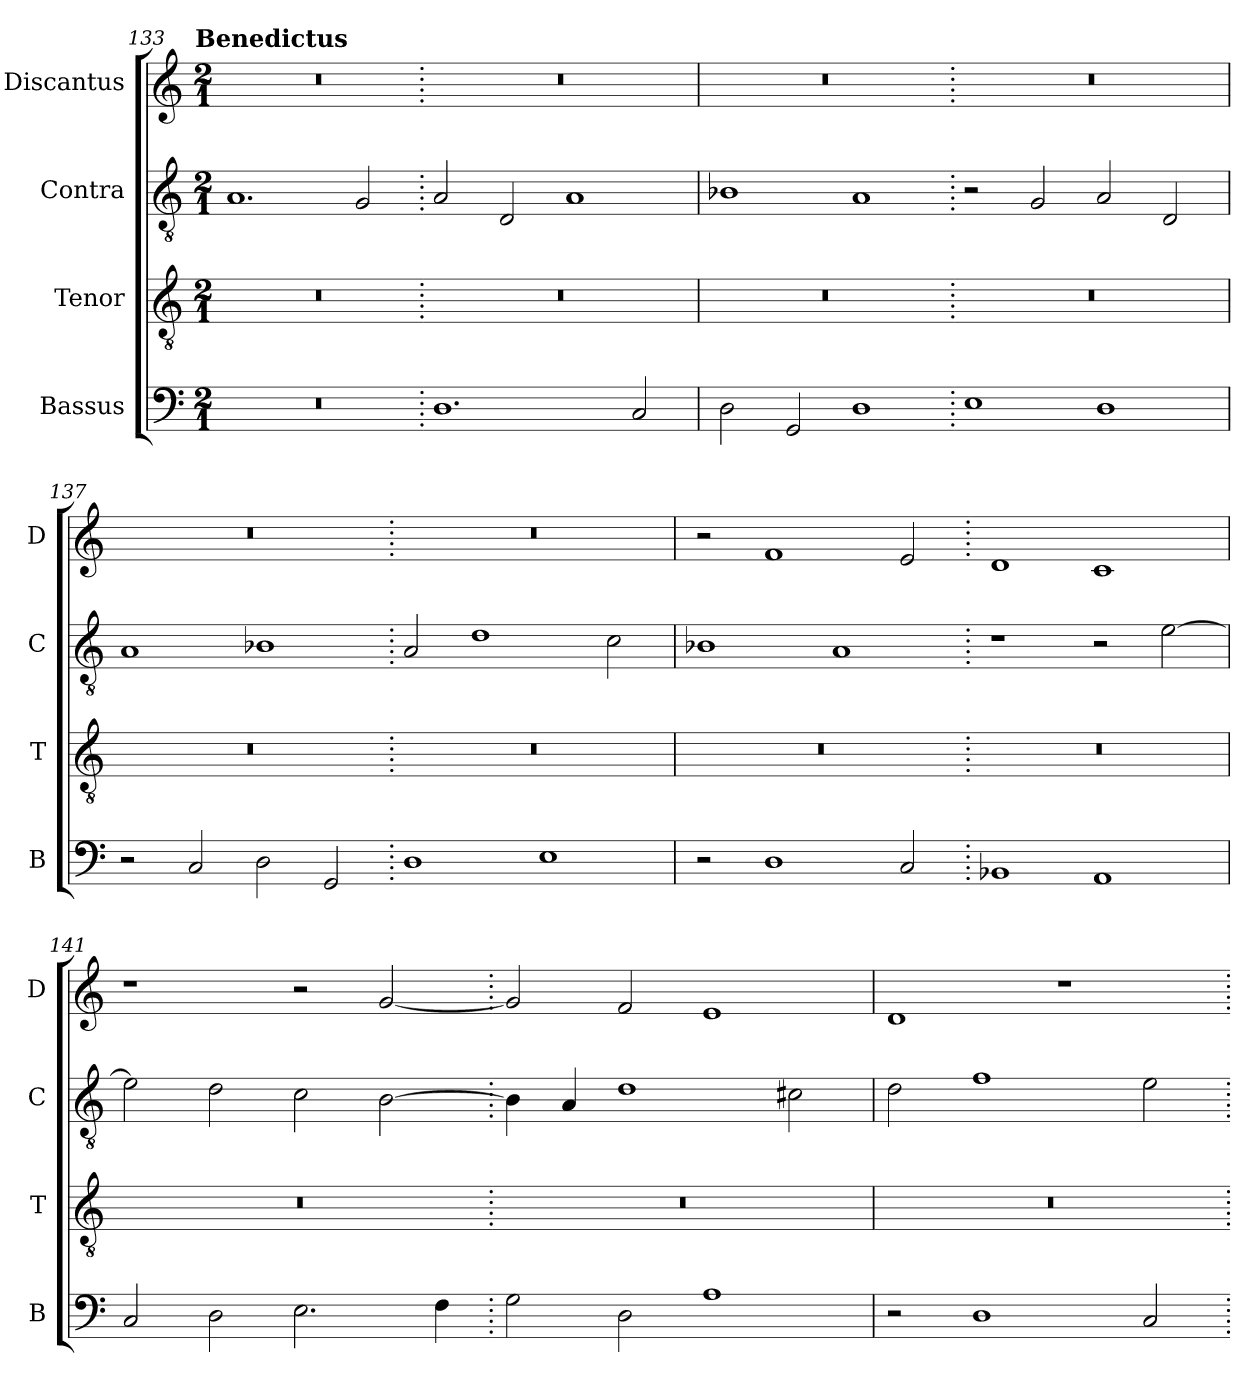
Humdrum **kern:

**kern	**kern	**kern	**kern
*part4	*part3	*part2	*part1
*staff4	*staff3	*staff2	*staff1
*I"Bassus	*I"Tenor	*I"Contra	*I"Discantus
*I'B	*I'T	*I'C	*I'D
!!LO:LB:g=z
*clefF4	*clefGv2	*clefGv2	*clefG2
*k[]	*k[]	*k[]	*k[]
!!LO:TX:omd:t=Benedictus
*M2/1	*M2/1	*M2/1	*M2/1
=133	=133	=133	=133
0r	0r	1.A	0r
.	.	2G/	.
=134.	=134.	=134.	=134.
1.D	0r	2A/	0r
.	.	2D/	.
.	.	1A	.
2C/	.	.	.
=135	=135	=135	=135
2D\	0r	1B-X	0r
2GG/	.	.	.
1D	.	1A	.
=136.	=136.	=136.	=136.
1E	0r	2r	0r
.	.	2G/	.
1D	.	2A/	.
.	.	2D/	.
=137	=137	=137	=137
2r	0r	1A	0r
2C/	.	.	.
2D\	.	1B-X	.
2GG/	.	.	.
=138.	=138.	=138.	=138.
1D	0r	2A/	0r
.	.	1d	.
1E	.	.	.
.	.	2c\	.
=139	=139	=139	=139
2r	0r	1B-X	2r
1D	.	.	1f
.	.	1A	.
2C/	.	.	2e/
=140.	=140.	=140.	=140.
1BB-X	0r	1r	1d
1AA	.	2r	1c
.	.	[2e\	.
=141	=141	=141	=141
2C/	0r	2e\]	1r
2D\	.	2d\	.
2.E\	.	2c\	2r
.	.	[2B\	[2g/
4F\	.	.	.
=142.	=142.	=142.	=142.
2G\	0r	4B\]	2g/]
.	.	4A/	.
2D\	.	1d	2f/
1A	.	.	1e
.	.	2c#X\	.
=143	=143	=143	=143
2r	0r	2d\	1d
1D	.	1f	.
.	.	.	1r
2C/	.	2e\	.
=.	=.	=.	=.
*-	*-	*-	*-
